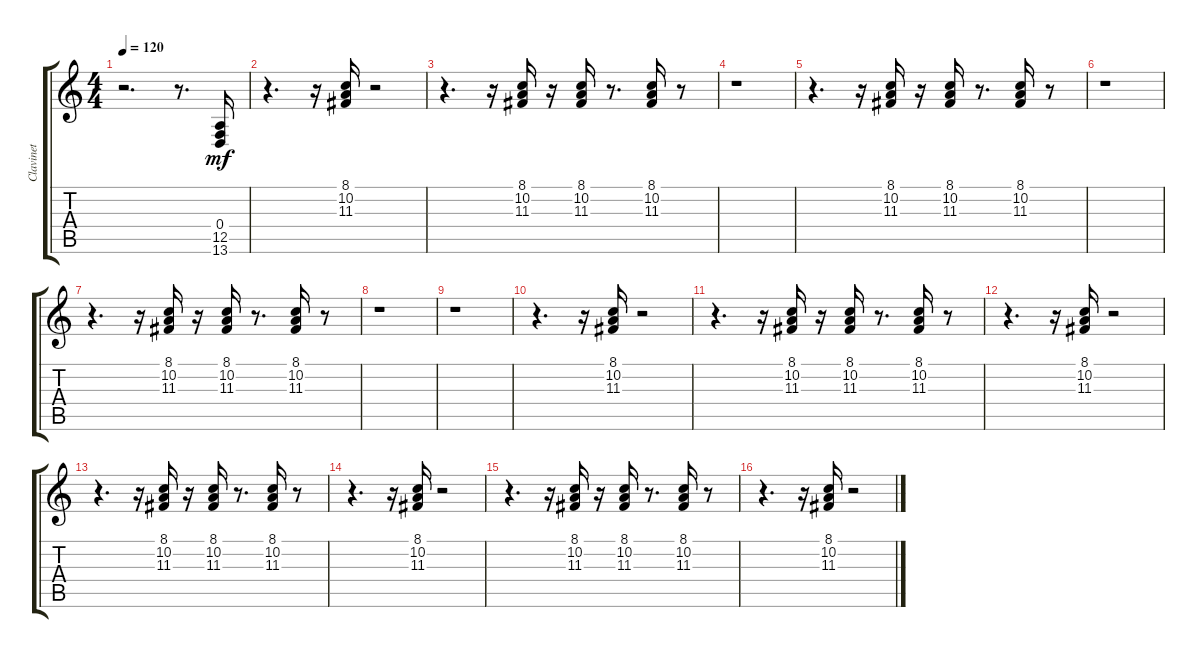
\track ("Clavinet" "Clavinet") {instrument clavinet}
\staff {score tabs}
\tuning (E4 B3 G3 D3 A2 E2) {hide}
\ts (4 4)
\tempo 120
\clef g2
\ks c
r.2{d dy mf} r.8{d} (0.4 12.5 13.6).16 |
r.4{d} r.16 (8.1 10.2 11.3).16 r.2 |
r.4{d} r.16 (8.1 10.2 11.3).16 r.16 (8.1 10.2 11.3).16 r.8{d} (8.1 10.2 11.3).16 r.8 |
r.1 |
r.4{d} r.16 (8.1 10.2 11.3).16 r.16 (8.1 10.2 11.3).16 r.8{d} (8.1 10.2 11.3).16 r.8 |
r.1 |
r.4{d} r.16 (8.1 10.2 11.3).16 r.16 (8.1 10.2 11.3).16 r.8{d} (8.1 10.2 11.3).16 r.8 |
r.1 |
r.1 |
r.4{d} r.16 (8.1 10.2 11.3).16 r.2 |
r.4{d} r.16 (8.1 10.2 11.3).16 r.16 (8.1 10.2 11.3).16 r.8{d} (8.1 10.2 11.3).16 r.8 |
r.4{d} r.16 (8.1 10.2 11.3).16 r.2 |
r.4{d} r.16 (8.1 10.2 11.3).16 r.16 (8.1 10.2 11.3).16 r.8{d} (8.1 10.2 11.3).16 r.8 |
r.4{d} r.16 (8.1 10.2 11.3).16 r.2 |
r.4{d} r.16 (8.1 10.2 11.3).16 r.16 (8.1 10.2 11.3).16 r.8{d} (8.1 10.2 11.3).16 r.8 |
r.4{d} r.16 (8.1 10.2 11.3).16 r.2
